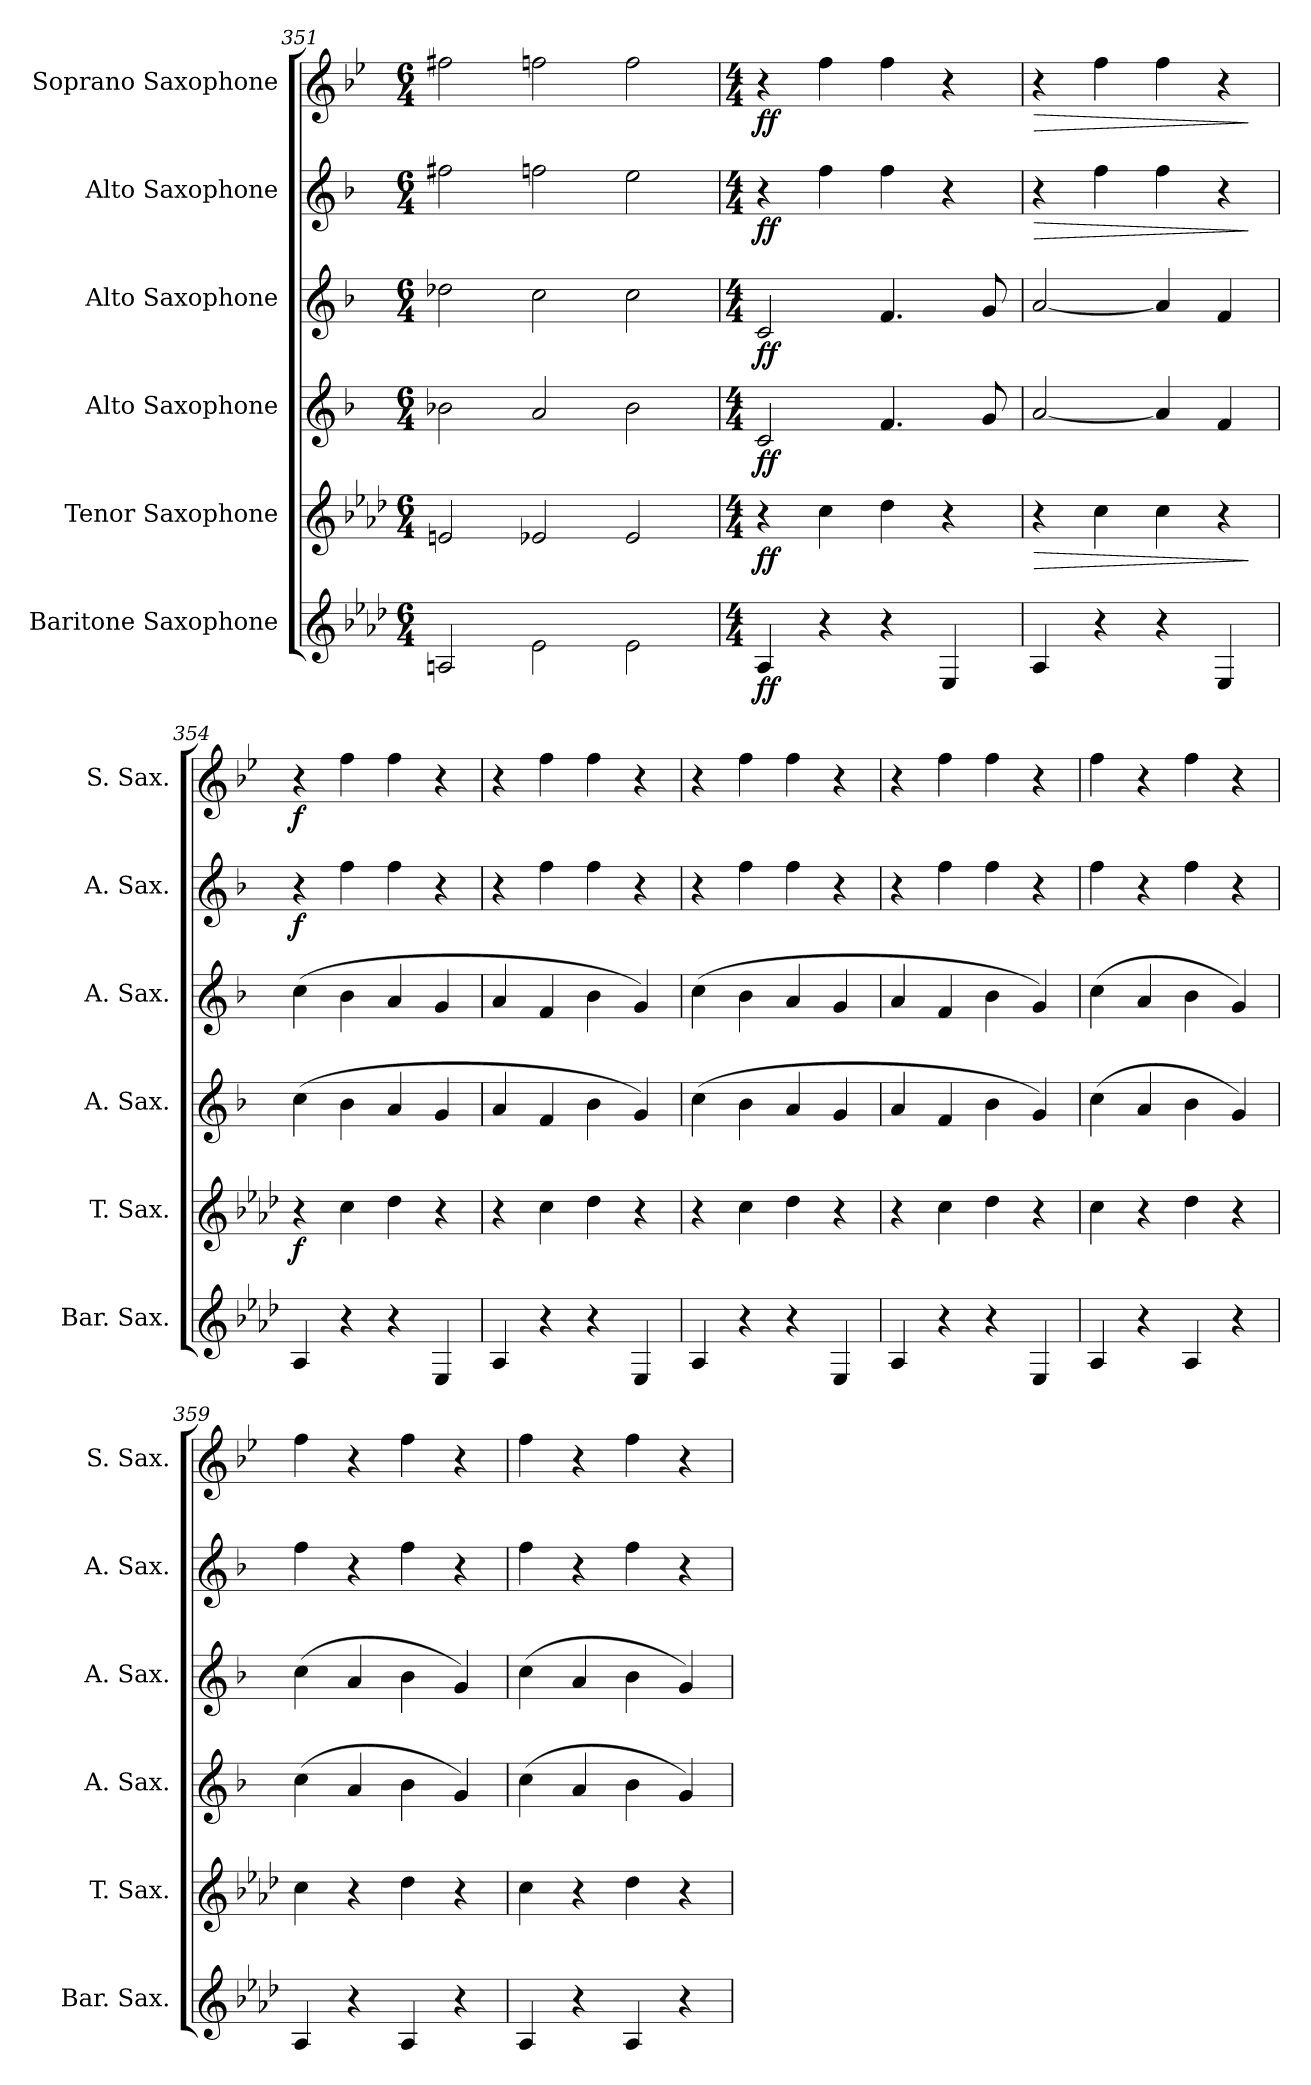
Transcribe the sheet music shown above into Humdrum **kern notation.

**kern	**dynam	**kern	**dynam	**kern	**dynam	**kern	**dynam	**kern	**dynam	**kern	**dynam
*part6	*part6	*part5	*part5	*part4	*part4	*part3	*part3	*part2	*part2	*part1	*part1
*staff6	*staff6	*staff5	*staff5	*staff4	*staff4	*staff3	*staff3	*staff2	*staff2	*staff1	*staff1
*I"Baritone Saxophone	*	*I"Tenor Saxophone	*	*I"Alto Saxophone	*	*I"Alto Saxophone	*	*I"Alto Saxophone	*	*I"Soprano Saxophone	*
*I'Bar. Sax.	*	*I'T. Sax.	*	*I'A. Sax.	*	*I'A. Sax.	*	*I'A. Sax.	*	*I'S. Sax.	*
*clefG2	*	*clefG2	*	*clefG2	*	*clefG2	*	*clefG2	*	*clefG2	*
*ITrd12c21	*	*ITrd8c14	*	*ITrd5c9	*	*ITrd5c9	*	*ITrd5c9	*	*ITrd1c2	*
*k[b-e-a-d-]	*	*k[b-e-a-d-]	*	*k[b-e-a-d-]	*	*k[b-e-a-d-]	*	*k[b-e-a-d-]	*	*k[b-e-a-d-]	*
*M6/4	*	*M6/4	*	*M6/4	*	*M6/4	*	*M6/4	*	*M6/4	*
=351	=351	=351	=351	=351	=351	=351	=351	=351	=351	=351	=351
2AAn/	.	2En/	.	2d-X\	.	2f-X\	.	2an\	.	2een\	.
2E-\	.	2E-X/	.	2c/	.	2e-\	.	2a-X\	.	2ee-X\	.
2E-\	.	2E-/	.	2d-\	.	2e-\	.	2g\	.	2ee-\	.
=352	=352	=352	=352	=352	=352	=352	=352	=352	=352	=352	=352
!!LO:REH:place=s1:a:B:fs=14:t=AA
*M4/4	*	*M4/4	*	*M4/4	*	*M4/4	*	*M4/4	*	*M4/4	*
*	*	*	*	*	*	*	*	*	*	*MM320	*
!	!LO:DY:b	!	!LO:DY:b	!	!LO:DY:b	!	!LO:DY:b	!	!LO:DY:b	!	!LO:DY:b
4AA-/	ff	4r	ff	2E-/	ff	2E-/	ff	4r	ff	4r	ff
4r	.	4c\	.	.	.	.	.	4a-\	.	4ee-\	.
4r	.	4d-\	.	4.A-/	.	4.A-/	.	4a-\	.	4ee-\	.
4EE-/	.	4r	.	.	.	.	.	4r	.	4r	.
.	.	.	.	8B-/	.	8B-/	.	.	.	.	.
=353	=353	=353	=353	=353	=353	=353	=353	=353	=353	=353	=353
!	!	!	!LO:HP:b	!	!	!	!	!	!LO:HP:b	!	!LO:HP:b
4AA-/	.	4r	>	[2c/	.	[2c/	.	4r	>	4r	>
4r	.	4c\	.	.	.	.	.	4a-\	.	4ee-\	.
4r	.	4c\	.	4c/]	.	4c/]	.	4a-\	.	4ee-\	.
4EE-/	.	4r	.	4A-/	.	4A-/	.	4r	.	4r	.
.	.	.	]	.	.	.	.	.	]	.	]
=354	=354	=354	=354	=354	=354	=354	=354	=354	=354	=354	=354
!	!	!	!LO:DY:b	!	!	!	!	!	!LO:DY:b	!	!LO:DY:b
4AA-/	.	4r	f	(>4e-\	.	(>4e-\	.	4r	f	4r	f
4r	.	4c\	.	4d-\	.	4d-\	.	4a-\	.	4ee-\	.
4r	.	4d-\	.	4c/	.	4c/	.	4a-\	.	4ee-\	.
4EE-/	.	4r	.	4B-/	.	4B-/	.	4r	.	4r	.
=355	=355	=355	=355	=355	=355	=355	=355	=355	=355	=355	=355
4AA-/	.	4r	.	4c/	.	4c/	.	4r	.	4r	.
4r	.	4c\	.	4A-/	.	4A-/	.	4a-\	.	4ee-\	.
4r	.	4d-\	.	4d-\	.	4d-\	.	4a-\	.	4ee-\	.
4EE-/	.	4r	.	4B-/)	.	4B-/)	.	4r	.	4r	.
!!LO:PB:g=z
=356	=356	=356	=356	=356	=356	=356	=356	=356	=356	=356	=356
4AA-/	.	4r	.	(>4e-\	.	(>4e-\	.	4r	.	4r	.
4r	.	4c\	.	4d-\	.	4d-\	.	4a-\	.	4ee-\	.
4r	.	4d-\	.	4c/	.	4c/	.	4a-\	.	4ee-\	.
4EE-/	.	4r	.	4B-/	.	4B-/	.	4r	.	4r	.
=357	=357	=357	=357	=357	=357	=357	=357	=357	=357	=357	=357
4AA-/	.	4r	.	4c/	.	4c/	.	4r	.	4r	.
4r	.	4c\	.	4A-/	.	4A-/	.	4a-\	.	4ee-\	.
4r	.	4d-\	.	4d-\	.	4d-\	.	4a-\	.	4ee-\	.
4EE-/	.	4r	.	4B-/)	.	4B-/)	.	4r	.	4r	.
=358	=358	=358	=358	=358	=358	=358	=358	=358	=358	=358	=358
4AA-/	.	4c\	.	(>4e-\	.	(>4e-\	.	4a-\	.	4ee-\	.
4r	.	4r	.	4c/	.	4c/	.	4r	.	4r	.
4AA-/	.	4d-\	.	4d-\	.	4d-\	.	4a-\	.	4ee-\	.
4r	.	4r	.	4B-/)	.	4B-/)	.	4r	.	4r	.
=359	=359	=359	=359	=359	=359	=359	=359	=359	=359	=359	=359
4AA-/	.	4c\	.	(>4e-\	.	(>4e-\	.	4a-\	.	4ee-\	.
4r	.	4r	.	4c/	.	4c/	.	4r	.	4r	.
4AA-/	.	4d-\	.	4d-\	.	4d-\	.	4a-\	.	4ee-\	.
4r	.	4r	.	4B-/)	.	4B-/)	.	4r	.	4r	.
=360	=360	=360	=360	=360	=360	=360	=360	=360	=360	=360	=360
4AA-/	.	4c\	.	(>4e-\	.	(>4e-\	.	4a-\	.	4ee-\	.
4r	.	4r	.	4c/	.	4c/	.	4r	.	4r	.
4AA-/	.	4d-\	.	4d-\	.	4d-\	.	4a-\	.	4ee-\	.
4r	.	4r	.	4B-/)	.	4B-/)	.	4r	.	4r	.
=	=	=	=	=	=	=	=	=	=	=	=
*-	*-	*-	*-	*-	*-	*-	*-	*-	*-	*-	*-
